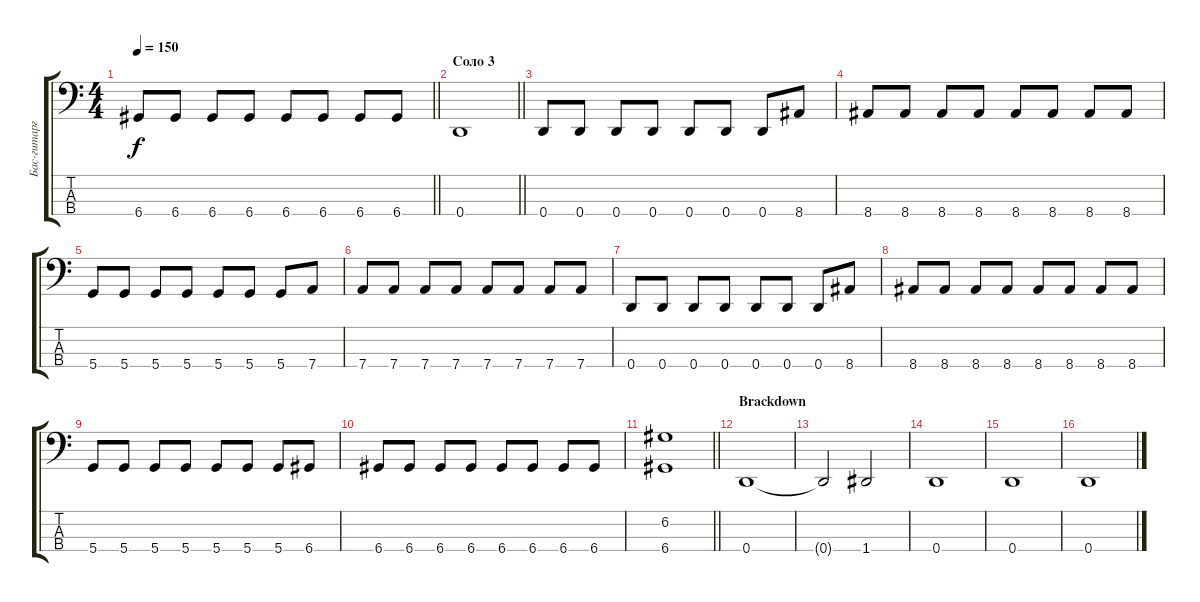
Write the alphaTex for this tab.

\track ("Бас-гитарга" "Бас-гитарг") {instrument electricbasspick}
\staff {score tabs}
\tuning (G2 D2 A1 D1) {hide}
\ts (4 4)
\tempo 150
\clef f4
\barLineRight lightlight
\ks c
6.4.8{dy f} 6.4.8 6.4.8 6.4.8 6.4.8 6.4.8 6.4.8 6.4.8 |
\section ("" "Соло 3")
\barLineRight lightlight
0.4.1 |
0.4.8 0.4.8 0.4.8 0.4.8 0.4.8 0.4.8 0.4.8 8.4.8 |
8.4.8 8.4.8 8.4.8 8.4.8 8.4.8 8.4.8 8.4.8 8.4.8 |
5.4.8 5.4.8 5.4.8 5.4.8 5.4.8 5.4.8 5.4.8 7.4.8 |
7.4.8 7.4.8 7.4.8 7.4.8 7.4.8 7.4.8 7.4.8 7.4.8 |
0.4.8 0.4.8 0.4.8 0.4.8 0.4.8 0.4.8 0.4.8 8.4.8 |
8.4.8 8.4.8 8.4.8 8.4.8 8.4.8 8.4.8 8.4.8 8.4.8 |
5.4.8 5.4.8 5.4.8 5.4.8 5.4.8 5.4.8 5.4.8 6.4.8 |
6.4.8 6.4.8 6.4.8 6.4.8 6.4.8 6.4.8 6.4.8 6.4.8 |
\barLineRight lightlight
(6.2 6.4).1 |
\section ("" "Brackdown")
0.4.1 |
0.4{t}.2 1.4.2 |
0.4.1 |
0.4.1 |
0.4.1
